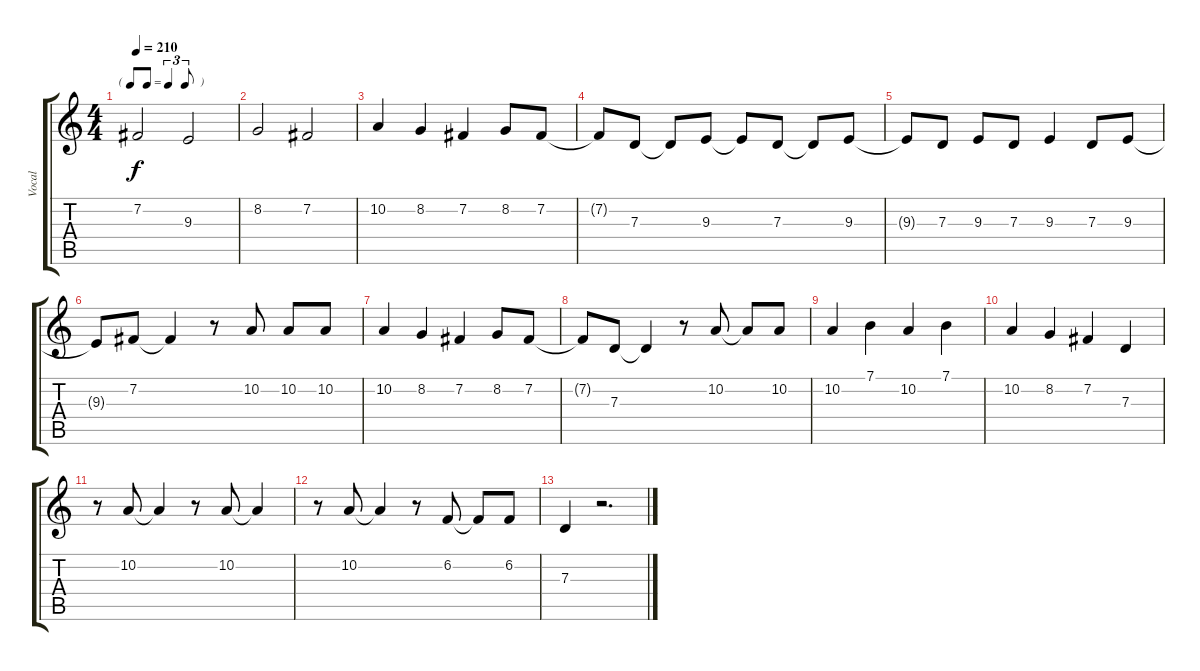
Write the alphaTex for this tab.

\track ("Vocal" "Vocal") {instrument violin}
\staff {score tabs}
\tuning (E4 B3 G3 D3 A2 E2) {hide}
\ts (4 4)
\tf triplet8th
\tempo 210
\clef g2
\ks c
7.2.2{dy f} 9.3.2 |
8.2.2 7.2.2 |
10.2.4 8.2.4 7.2.4 8.2.8 7.2.8 |
7.2{t}.8 7.3.8 7.3{t}.8 9.3.8 9.3{t}.8 7.3.8 7.3{t}.8 9.3.8 |
9.3{t}.8 7.3.8 9.3.8 7.3.8 9.3.4 7.3.8 9.3.8 |
9.3{t}.8 7.2.8 7.2{t}.4 r.8 10.2.8 10.2.8 10.2.8 |
10.2.4 8.2.4 7.2.4 8.2.8 7.2.8 |
7.2{t}.8 7.3.8 7.3{t}.4 r.8 10.2.8 10.2{t}.8 10.2.8 |
10.2.4 7.1.4 10.2.4 7.1.4 |
10.2.4 8.2.4 7.2.4 7.3.4 |
r.8 10.2.8 10.2{t}.4 r.8 10.2.8 10.2{t}.4 |
r.8 10.2.8 10.2{t}.4 r.8 6.2.8 6.2{t}.8 6.2.8 |
7.3.4 r.2{d}
